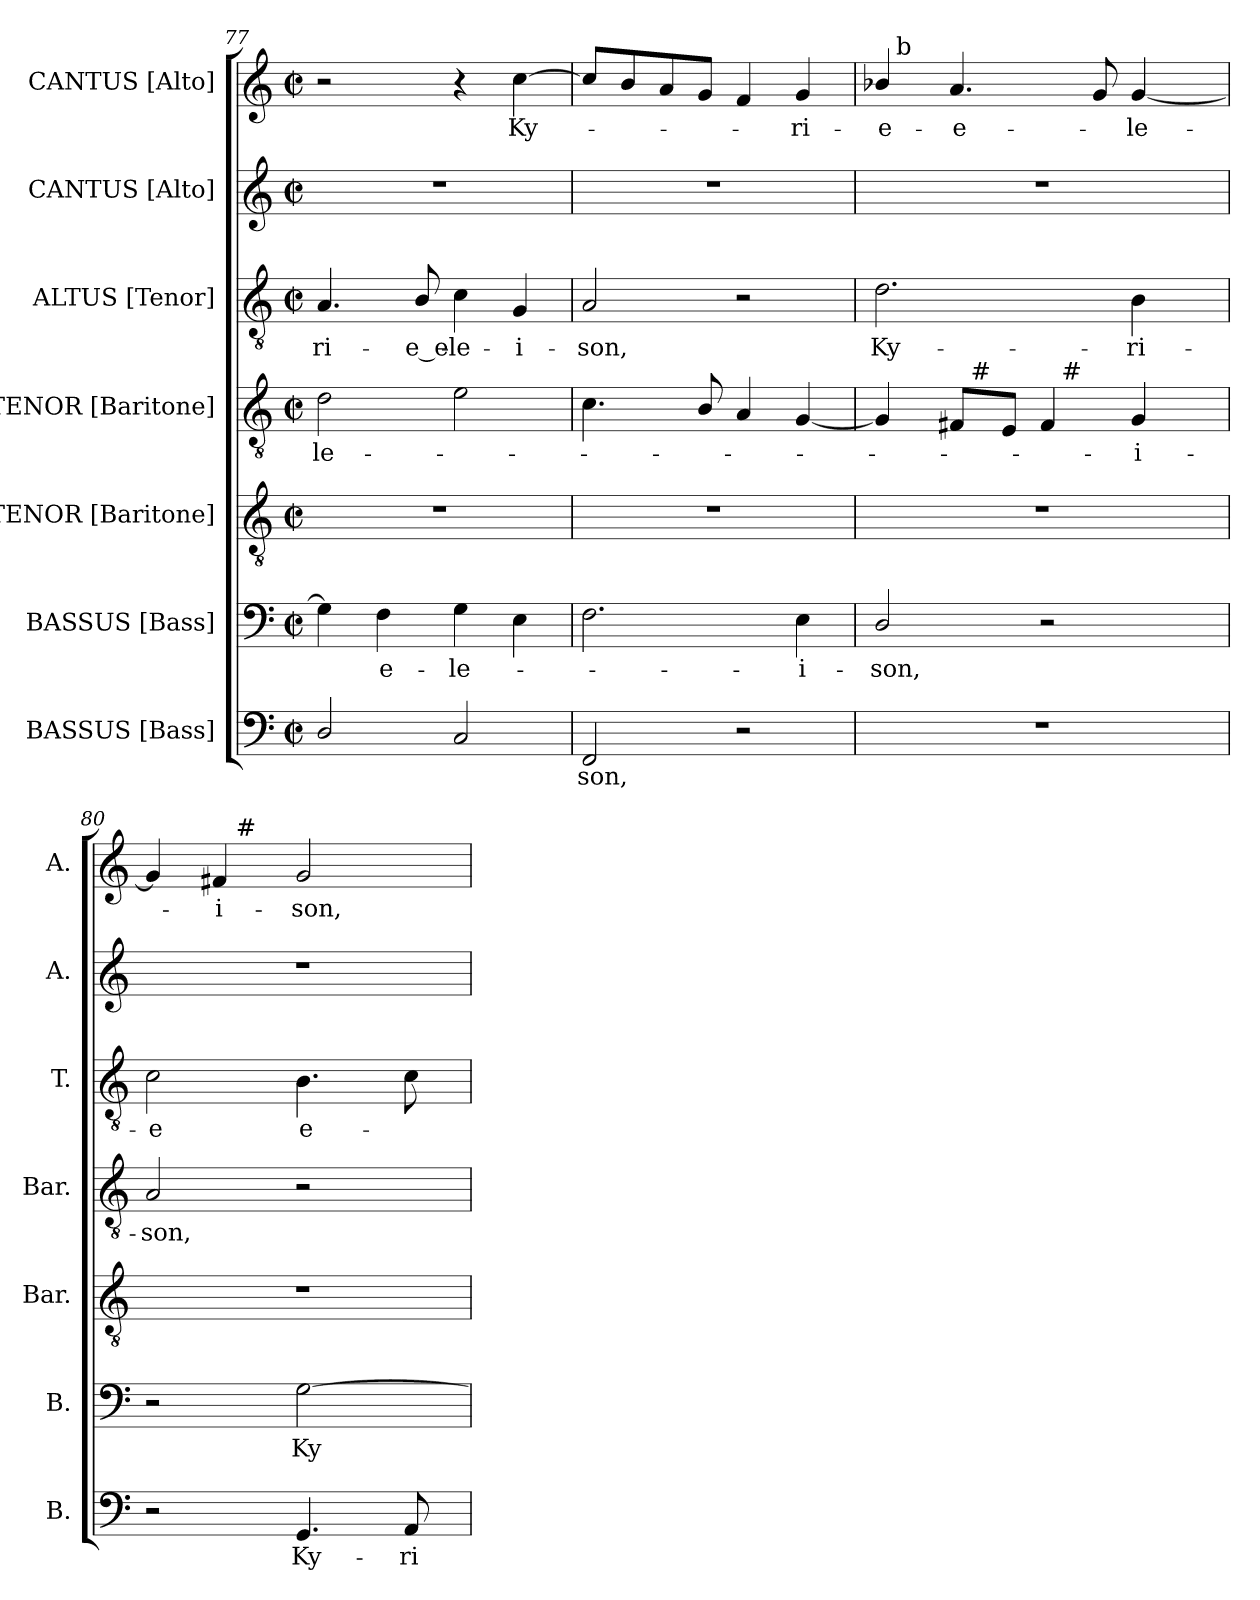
**kern	**text	**kern	**text	**kern	**kern	**text	**kern	**text	**kern	**kern	**text
*part7	*part7	*part6	*part6	*part5	*part4	*part4	*part3	*part3	*part2	*part1	*part1
*staff7	*staff7	*staff6	*staff6	*staff5	*staff4	*staff4	*staff3	*staff3	*staff2	*staff1	*staff1
*I"BASSUS [Bass]	*	*I"BASSUS [Bass]	*	*I"TENOR [Baritone]	*I"TENOR [Baritone]	*	*I"ALTUS [Tenor]	*	*I"CANTUS [Alto]	*I"CANTUS [Alto]	*
*I'B.	*	*I'B.	*	*I'Bar.	*I'Bar.	*	*I'T.	*	*I'A.	*I'A.	*
*clefF4	*	*clefF4	*	*clefGv2	*clefGv2	*	*clefGv2	*	*clefG2	*clefG2	*
*	*	*	*	*ITrd7c12	*ITrd7c12	*	*ITrd7c12	*	*	*	*
*k[]	*	*k[]	*	*k[]	*k[]	*	*k[]	*	*k[]	*k[]	*
*C:	*	*C:	*	*C:	*C:	*	*C:	*	*C:	*C:	*
*M2/2	*	*M2/2	*	*M2/2	*M2/2	*	*M2/2	*	*M2/2	*M2/2	*
*met(c|)	*	*met(c|)	*	*met(c|)	*met(c|)	*	*met(c|)	*	*met(c|)	*met(c|)	*
=77	=77	=77	=77	=77	=77	=77	=77	=77	=77	=77	=77
!	!	!	!	!	!	!LO:LY:b:color=#000000	!	!	!	!	!
!	!	!	!	!	!	!	!	!LO:LY:b:color=#000000	!	!	!
2Di/	.	4Gi\]	.	1r	2Di\	-le-	4.AAi/	-ri-	1r	2r	.
!	!	!	!LO:LY:b:color=#000000	!	!	!	!	!	!	!	!
.	.	4Fi\	e-	.	.	.	.	.	.	.	.
!	!	!	!	!	!	!	!	!LO:LY:b:color=#000000	!	!	!
.	.	.	.	.	.	.	8BBi/	-e_e-	.	.	.
!	!	!	!LO:LY:b:color=#000000	!	!	!	!	!	!	!	!
!	!	!	!	!	!	!	!	!LO:LY:b:color=#000000	!	!	!
2Ci/	.	4Gi\	-le-	.	2Ei\	.	4Ci\	-le-	.	4r	.
!	!	!	!	!	!	!	!	!LO:LY:b:color=#000000	!	!	!
!	!	!	!	!	!	!	!	!	!	!	!LO:LY:b:color=#000000
.	.	4Ei\	.	.	.	.	4GGi/	-i-	.	[>4cci\	Ky-
=78	=78	=78	=78	=78	=78	=78	=78	=78	=78	=78	=78
!	!LO:LY:b:color=#000000	!	!	!	!	!	!	!	!	!	!
!	!	!	!	!	!	!	!	!LO:LY:b:color=#000000	!	!	!
2FFi/	-son,	2.Fi\	.	1r	4.Ci\	.	2AAi/	-son,	1r	8cci/L]	.
.	.	.	.	.	.	.	.	.	.	8bi/	.
.	.	.	.	.	.	.	.	.	.	8ai/	.
.	.	.	.	.	8BBi/	.	.	.	.	8gi/J	.
2r	.	.	.	.	4AAi/	.	2r	.	.	4fi/	.
!	!	!	!LO:LY:b:color=#000000	!	!	!	!	!	!	!	!
!	!	!	!	!	!	!	!	!	!	!	!LO:LY:b:color=#000000
.	.	4Ei\	-i-	.	[<4GGi/	.	.	.	.	4gi/	-ri-
=79	=79	=79	=79	=79	=79	=79	=79	=79	=79	=79	=79
!	!	!	!LO:LY:b:color=#000000	!	!	!	!	!	!	!	!
!	!	!	!	!	!	!	!	!LO:LY:b:color=#000000	!	!	!
!	!	!	!	!	!	!	!	!	!	!	!LO:LY:b:color=#000000
*	*	*	*	*	*^	*	*	*	*	*^	*
*	*	*	*	*	*	*^	*	*	*	*	*	*	*
1r	.	2Di/	-son,	1r	4GGi/]	4ryy	2ryy	.	2.Di\	Ky-	1r	4b-i/	32ryy	-e-
.	.	.	.	.	.	.	.	.	.	.	.	.	256ryy	.
!	!	!	!	!	!	!	!	!	!	!	!	!	!LO:TX:a:t=b	!
.	.	.	.	.	.	.	.	.	.	.	.	.	2ryy	.
!	!	!	!	!	!	!	!	!	!	!	!	!	!	!LO:LY:b:color=#000000
.	.	.	.	.	8FF#i/L	32ryy	.	.	.	.	.	4.ai/	.	-e-
.	.	.	.	.	.	256ryy	.	.	.	.	.	.	.	.
!	!	!	!	!	!	!LO:TX:a:t=#	!	!	!	!	!	!	!	!
.	.	.	.	.	.	2ryy	.	.	.	.	.	.	.	.
.	.	.	.	.	8EEi/J	.	.	.	.	.	.	.	.	.
.	.	2r	.	.	4FF#i/	.	32ryy	.	.	.	.	.	.	.
.	.	.	.	.	.	.	256ryy	.	.	.	.	.	.	.
!	!	!	!	!	!	!	!LO:TX:a:t=#	!	!	!	!	!	!	!
.	.	.	.	.	.	.	4ryy	.	.	.	.	.	4ryy	.
.	.	.	.	.	.	.	.	.	.	.	.	8gi/	.	.
!	!	!	!	!	!	!	!	!LO:LY:b:color=#000000	!	!	!	!	!	!
!	!	!	!	!	!	!	!	!	!	!LO:LY:b:color=#000000	!	!	!	!
!	!	!	!	!	!	!	!	!	!	!	!	!	!	!LO:LY:b:color=#000000
.	.	.	.	.	4GGi/	.	.	-i-	4BBi\	-ri-	.	[<4gi/	.	-le-
.	.	.	.	.	.	8ryy	8ryy	.	.	.	.	.	8ryy	.
.	.	.	.	.	.	16ryy	16ryy	.	.	.	.	.	16ryy	.
.	.	.	.	.	.	64..ryy	64..ryy	.	.	.	.	.	64..ryy	.
*	*	*	*	*	*v	*v	*v	*	*	*	*	*	*	*
=80	=80	=80	=80	=80	=80	=80	=80	=80	=80	=80	=80	=80
*	*	*	*	*	*^	*	*	*	*	*	*	*
*	*	*	*	*	*	*^	*	*	*	*	*	*	*
!	!	!	!	!	!	!	!	!LO:LY:b:color=#000000	!	!	!	!	!	!
*	*	*	*	*	*v	*v	*v	*	*	*	*	*	*	*
*	*	*	*	*	*^	*	*	*	*	*	*	*
*	*	*	*	*	*	*^	*	*	*	*	*	*	*
!	!	!	!	!	!	!	!	!	!	!LO:LY:b:color=#000000	!	!	!	!
*	*	*	*	*	*v	*v	*v	*	*	*	*	*	*	*
2r	.	2r	.	1r	2AAi/	-son,	2Ci\	-e	1r	4gi/]	4ryy	.
!	!	!	!	!	!	!	!	!	!	!	!	!LO:LY:b:color=#000000
.	.	.	.	.	.	.	.	.	.	4f#i/	32ryy	-i-
.	.	.	.	.	.	.	.	.	.	.	256ryy	.
!	!	!	!	!	!	!	!	!	!	!	!LO:TX:a:t=#	!
.	.	.	.	.	.	.	.	.	.	.	2ryy	.
!	!LO:LY:b:color=#000000	!	!	!	!	!	!	!	!	!	!	!
!	!	!	!LO:LY:b:color=#000000	!	!	!	!	!	!	!	!	!
!	!	!	!	!	!	!	!	!LO:LY:b:color=#000000	!	!	!	!
!	!	!	!	!	!	!	!	!	!	!	!	!LO:LY:b:color=#000000
4.GGi/	Ky-	[>2Gi\	Ky-	.	2r	.	4.BBi\	e-	.	2gi/	.	-son,
.	.	.	.	.	.	.	.	.	.	.	8ryy	.
!	!LO:LY:b:color=#000000	!	!	!	!	!	!	!	!	!	!	!
8AAi/	-ri-	.	.	.	.	.	8Ci\	.	.	.	.	.
.	.	.	.	.	.	.	.	.	.	.	16ryy	.
.	.	.	.	.	.	.	.	.	.	.	64..ryy	.
*	*	*	*	*	*	*	*	*	*	*v	*v	*
=	=	=	=	=	=	=	=	=	=	=	=
*-	*-	*-	*-	*-	*-	*-	*-	*-	*-	*-	*-
